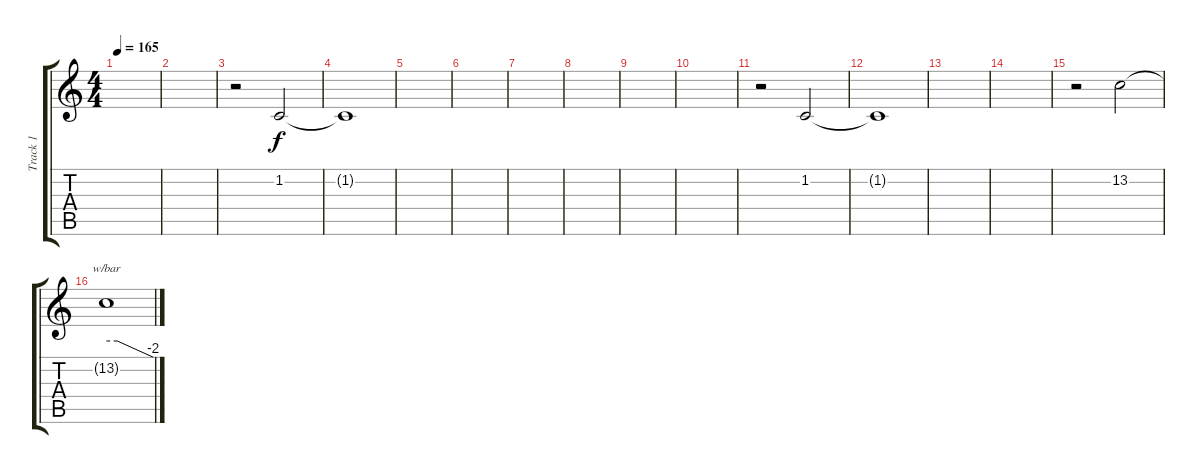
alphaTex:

\track ("Track 1" "Track 1") {instrument whistle}
\staff {score tabs}
\tuning (E4 B3 G3 D3 A2 E2) {hide}
\ts (4 4)
\tempo 165
\clef g2
\ks c
|
|
r.2 1.2.2{volume 13 instrument gunshot} |
1.2{t}.1 |
|
|
|
|
|
|
r.2 1.2.2{volume 13 instrument gunshot} |
1.2{t}.1 |
|
|
r.2{volume 0 instrument whistle} 13.2.2 |
13.2{t}.1{tbe (custom default 0 0 14 0 60 -8)}
